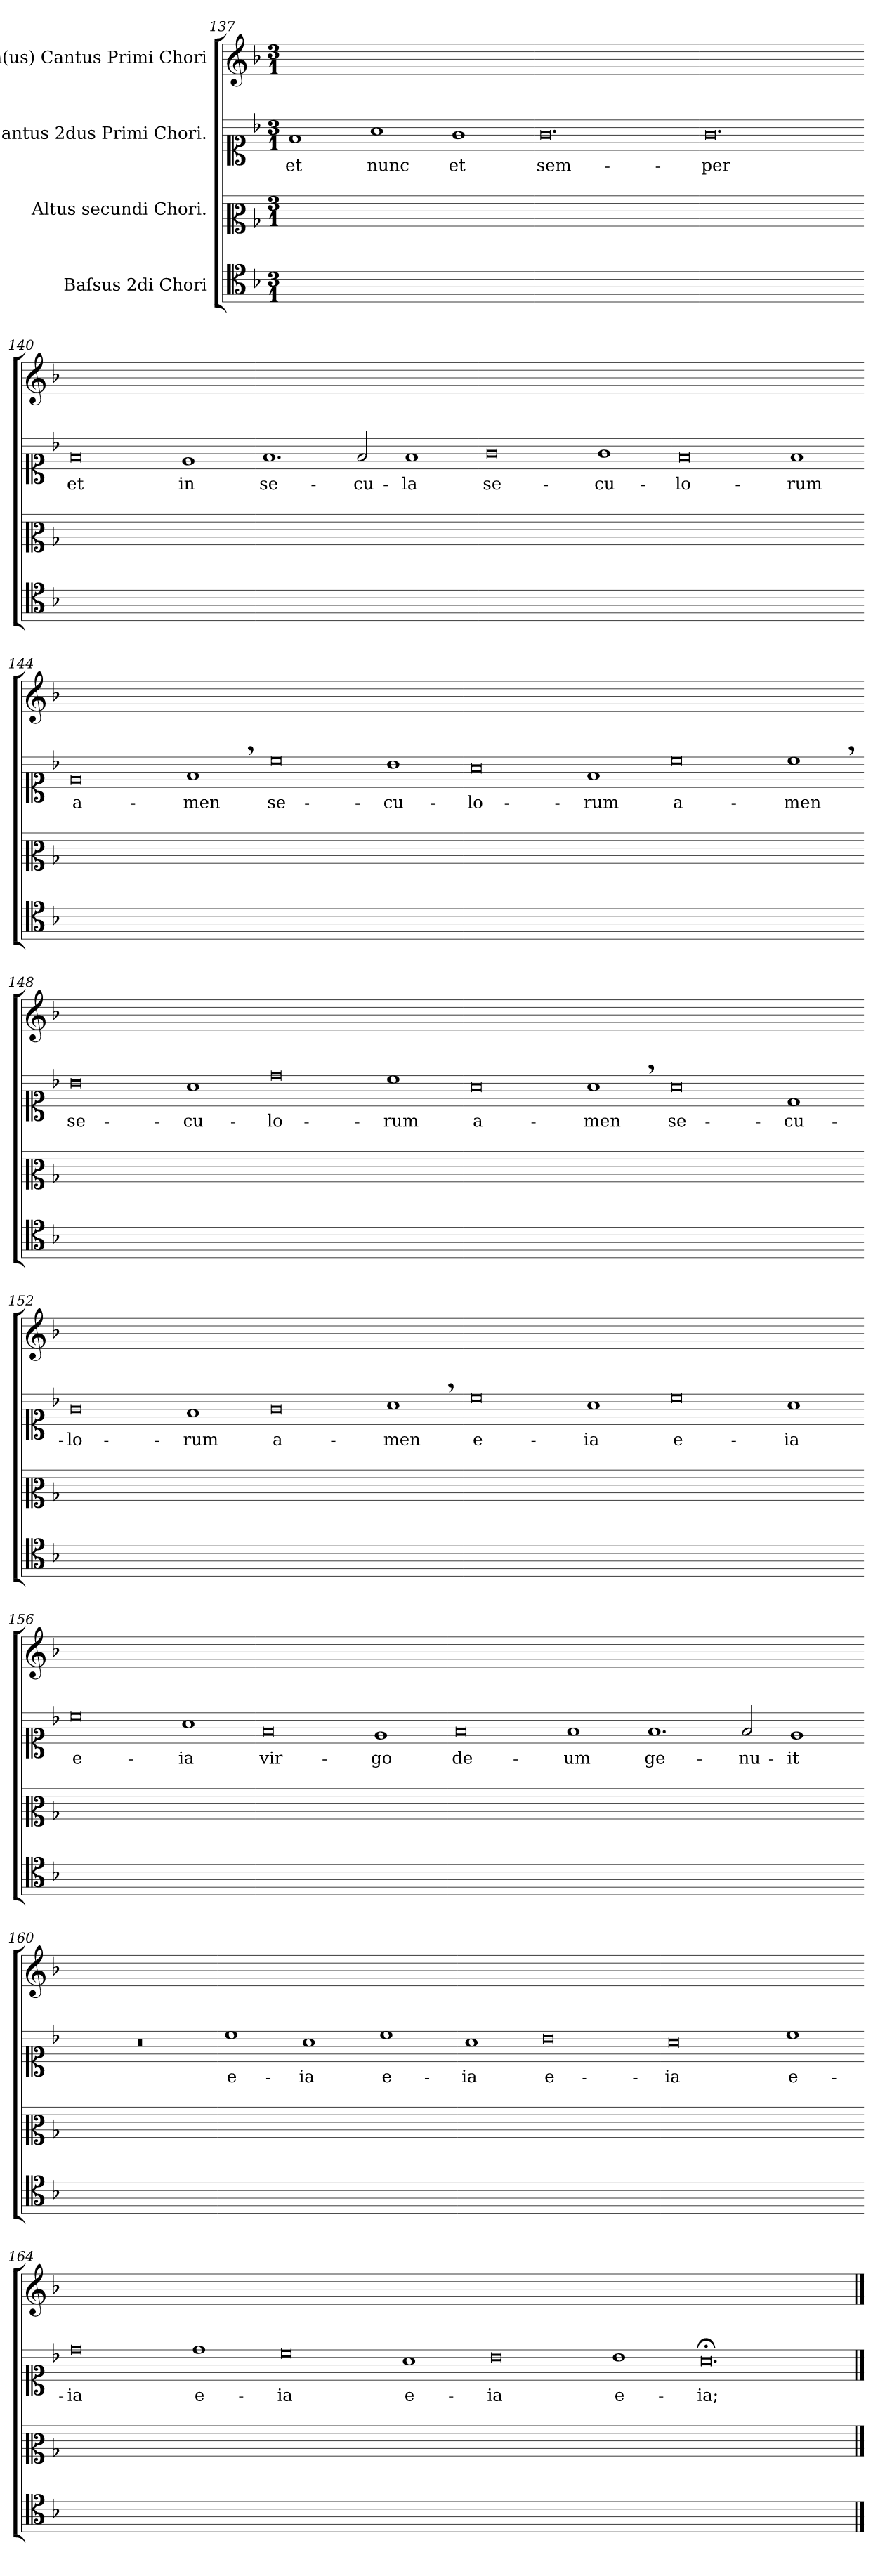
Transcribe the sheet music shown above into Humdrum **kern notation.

**kern	**kern	**kern	**text	**kern
*part4	*part3	*part2	*part2	*part1
*staff4	*staff3	*staff2	*staff2	*staff1
*I"Baſsus 2di Chori	*I"Altus secundi Chori.	*I"Cantus 2dus Primi Chori.	*	*I"1m(us) Cantus Primi Chori
*clefC4	*clefC2	*clefC1	*	*clefG2
*k[b-]	*k[b-]	*k[b-]	*	*k[b-]
*F:	*F:	*F:	*	*F:
*M3/1	*M3/1	*M3/1	*	*M3/1
=137	=137	=137	=137	=137
0.ryy	0.ryy	1f	et	0.ryy
.	.	1a	nunc	.
.	.	1g	et	.
=138-	=138-	=138-	=138-	=138-
0.ryy	0.ryy	0.g	sem-	0.ryy
=139-	=139-	=139-	=139-	=139-
0.ryy	0.ryy	0.g	-per	0.ryy
=140-	=140-	=140-	=140-	=140-
0.ryy	0.ryy	0f	et	0.ryy
.	.	1e	in	.
=141-	=141-	=141-	=141-	=141-
0.ryy	0.ryy	1.f	se-	0.ryy
.	.	2f/	-cu-	.
.	.	1f	-la	.
=142-	=142-	=142-	=142-	=142-
0.ryy	0.ryy	0g	se-	0.ryy
.	.	1g	-cu-	.
=143-	=143-	=143-	=143-	=143-
0.ryy	0.ryy	0f	-lo-	0.ryy
.	.	1f	-rum	.
=144-	=144-	=144-	=144-	=144-
0.ryy	0.ryy	0e	a-	0.ryy
.	.	1f,<	-men	.
=145-	=145-	=145-	=145-	=145-
0.ryy	0.ryy	0cc	se-	0.ryy
.	.	1b-	-cu-	.
=146-	=146-	=146-	=146-	=146-
0.ryy	0.ryy	0a	-lo-	0.ryy
.	.	1f	-rum	.
=147-	=147-	=147-	=147-	=147-
0.ryy	0.ryy	0cc	a-	0.ryy
.	.	1cc,<	-men	.
=148-	=148-	=148-	=148-	=148-
0.ryy	0.ryy	0b-	se-	0.ryy
.	.	1a	-cu-	.
=149-	=149-	=149-	=149-	=149-
0.ryy	0.ryy	0dd	-lo-	0.ryy
.	.	1cc	-rum	.
=150-	=150-	=150-	=150-	=150-
0.ryy	0.ryy	0a	a-	0.ryy
.	.	1a,<	-men	.
=151-	=151-	=151-	=151-	=151-
0.ryy	0.ryy	0a	se-	0.ryy
.	.	1d	-cu-	.
=152-	=152-	=152-	=152-	=152-
0.ryy	0.ryy	0g	-lo-	0.ryy
.	.	1f	-rum	.
=153-	=153-	=153-	=153-	=153-
0.ryy	0.ryy	0g	a-	0.ryy
.	.	1a,<	-men	.
=154-	=154-	=154-	=154-	=154-
0.ryy	0.ryy	0cc	e-	0.ryy
.	.	1a	-ia	.
=155-	=155-	=155-	=155-	=155-
0.ryy	0.ryy	0cc	e-	0.ryy
.	.	1a	-ia	.
=156-	=156-	=156-	=156-	=156-
0.ryy	0.ryy	0cc	e-	0.ryy
.	.	1a	-ia	.
=157-	=157-	=157-	=157-	=157-
0.ryy	0.ryy	0f	vir-	0.ryy
.	.	1e	-go	.
=158-	=158-	=158-	=158-	=158-
0.ryy	0.ryy	0f	de-	0.ryy
.	.	1f	-um	.
=159-	=159-	=159-	=159-	=159-
0.ryy	0.ryy	1.f	ge-	0.ryy
.	.	2f/	-nu-	.
.	.	1e	-it	.
=160-	=160-	=160-	=160-	=160-
0.ryy	0.ryy	0.r	.	0.ryy
=161-	=161-	=161-	=161-	=161-
0.ryy	0.ryy	1cc	e-	0.ryy
.	.	1a	-ia	.
.	.	1cc	e-	.
=162-	=162-	=162-	=162-	=162-
0.ryy	0.ryy	1a	-ia	0.ryy
.	.	0b-	e-	.
=163-	=163-	=163-	=163-	=163-
0.ryy	0.ryy	0a	-ia	0.ryy
.	.	1cc	e-	.
=164-	=164-	=164-	=164-	=164-
0.ryy	0.ryy	0dd	-ia	0.ryy
.	.	1dd	e-	.
=165-	=165-	=165-	=165-	=165-
0.ryy	0.ryy	0cc	-ia	0.ryy
.	.	1a	e-	.
=166-	=166-	=166-	=166-	=166-
0.ryy	0.ryy	0b-	-ia	0.ryy
.	.	1b-	e-	.
=167-	=167-	=167-	=167-	=167-
0.ryy	0.ryy	0.a;<;	-ia;	0.ryy
==	==	==	==	==
*-	*-	*-	*-	*-
